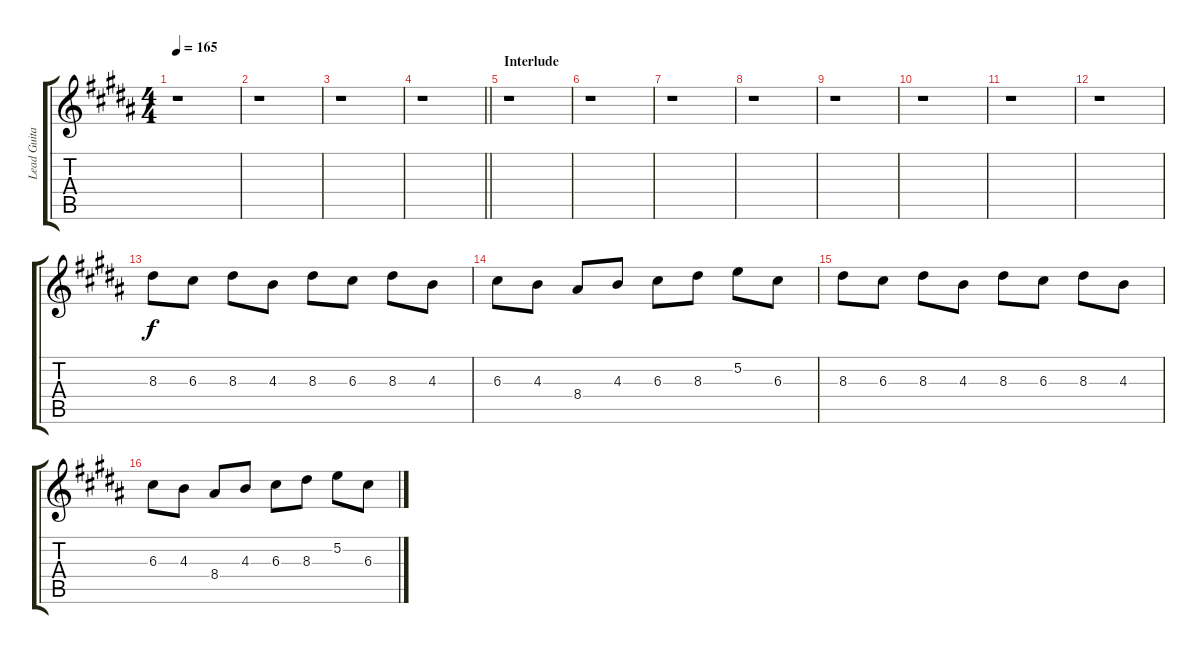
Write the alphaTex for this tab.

\track ("Lead Guitar 2: Tapani Kangas" "Lead Guita") {instrument overdrivenguitar}
\staff {score tabs}
\tuning (E4 B3 G3 D3 A2 E2) {hide}
\ts (4 4)
\tempo 165
\clef g2
\ks g#minor
r.1{dy f} |
r.1 |
r.1 |
\barLineRight lightlight
r.1 |
\section ("" "Interlude")
r.1 |
r.1 |
r.1 |
r.1 |
r.1 |
r.1 |
r.1 |
r.1 |
8.3.8 6.3.8 8.3.8 4.3.8 8.3.8 6.3.8 8.3.8 4.3.8 |
6.3.8 4.3.8 8.4.8 4.3.8 6.3.8 8.3.8 5.2.8 6.3.8 |
8.3.8 6.3.8 8.3.8 4.3.8 8.3.8 6.3.8 8.3.8 4.3.8 |
6.3.8 4.3.8 8.4.8 4.3.8 6.3.8 8.3.8 5.2.8 6.3.8
